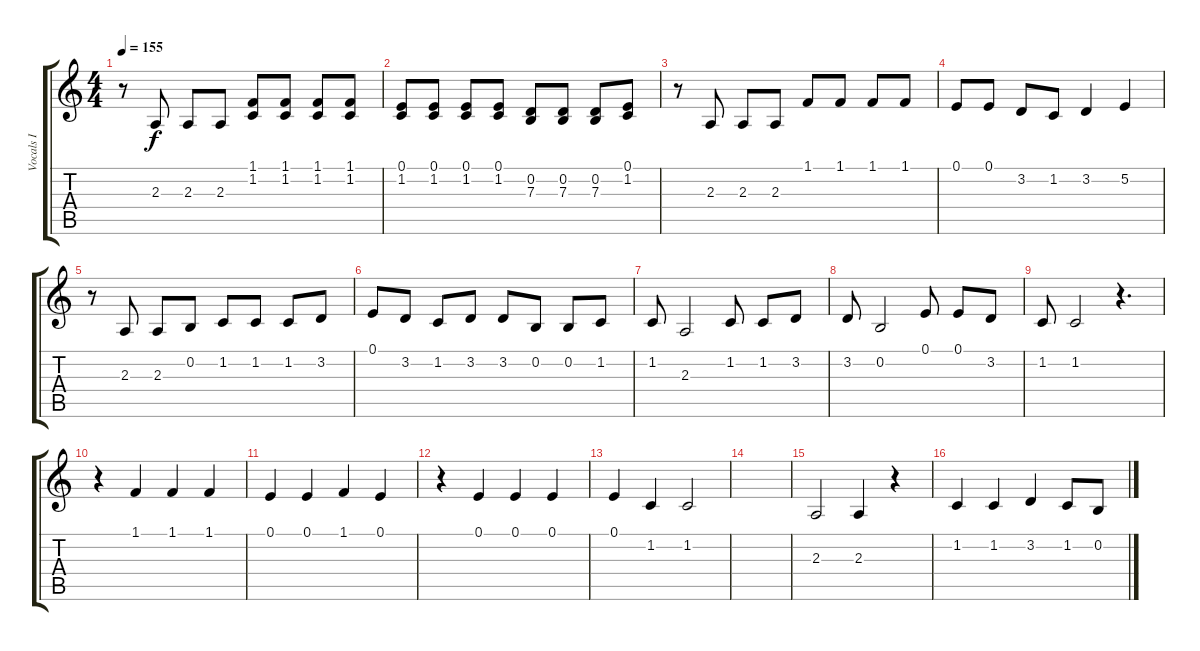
\track ("Vocals I" "Vocals I") {instrument englishhorn}
\staff {score tabs}
\tuning (E4 B3 G3 D3 A2 E2) {hide}
\ts (4 4)
\tempo 155
\clef g2
\ks c
r.8{dy f} 2.3.8 2.3.8 2.3.8 (1.1 1.2).8 (1.1 1.2).8 (1.1 1.2).8 (1.1 1.2).8 |
(0.1 1.2).8 (0.1 1.2).8 (0.1 1.2).8 (0.1 1.2).8 (0.2 7.3).8 (0.2 7.3).8 (0.2 7.3).8 (0.1 1.2).8 |
r.8 2.3.8 2.3.8 2.3.8 1.1.8 1.1.8 1.1.8 1.1.8 |
0.1.8 0.1.8 3.2.8 1.2.8 3.2.4 5.2.4 |
r.8 2.3.8 2.3.8 0.2.8 1.2.8 1.2.8 1.2.8 3.2.8 |
0.1.8 3.2.8 1.2.8 3.2.8 3.2.8 0.2.8 0.2.8 1.2.8 |
1.2.8 2.3.2 1.2.8 1.2.8 3.2.8 |
3.2.8 0.2.2 0.1.8 0.1.8 3.2.8 |
1.2.8 1.2.2 r.4{d} |
r.4 1.1.4 1.1.4 1.1.4 |
0.1.4 0.1.4 1.1.4 0.1.4 |
r.4 0.1.4 0.1.4 0.1.4 |
0.1.4 1.2.4 1.2.2 |
|
2.3.2 2.3.4 r.4 |
1.2.4 1.2.4 3.2.4 1.2.8 0.2.8
